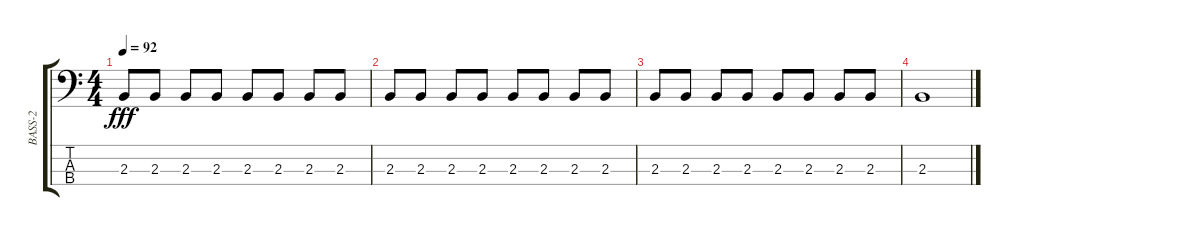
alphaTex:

\track ("BASS-2" "BASS-2") {instrument electricbassfinger}
\staff {score tabs}
\tuning (G2 D2 A1 E1) {hide}
\ts (4 4)
\tempo 92
\clef f4
\ks c
2.3.8{dy fff} 2.3.8 2.3.8 2.3.8 2.3.8 2.3.8 2.3.8 2.3.8 |
2.3.8 2.3.8 2.3.8 2.3.8 2.3.8 2.3.8 2.3.8 2.3.8 |
2.3.8 2.3.8 2.3.8 2.3.8 2.3.8 2.3.8 2.3.8 2.3.8 |
2.3.1
